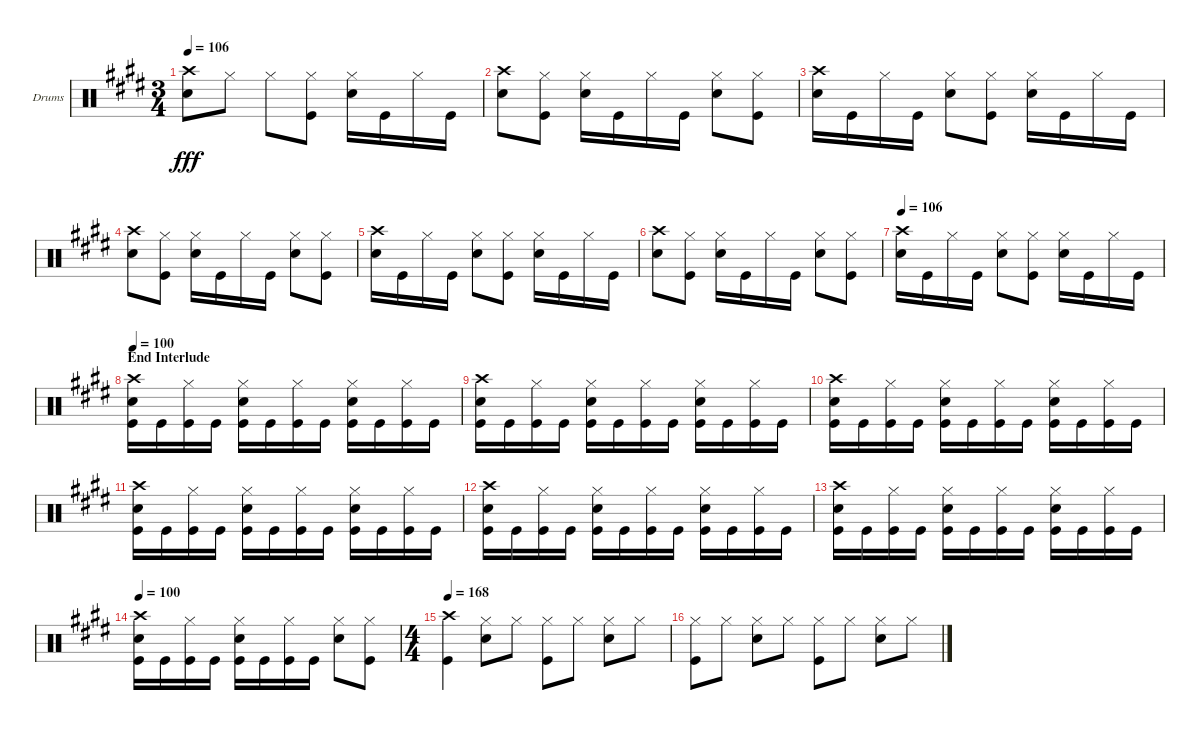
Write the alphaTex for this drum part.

\bracketExtendMode groupsimilarinstruments
\firstSystemTrackNameOrientation horizontal
\otherSystemsTrackNameOrientation horizontal
\track ("Drumkit" "Drums") {instrument percussion}
\staff {score}
\articulation defaults
\ts (3 4)
\tempo 106
\clef neutral
\scale
1.06557
\ks e
("Snare (hit) 2" "Crash high (hit)").8{dy fff} "Hi-Hat (closed)".8 "Hi-Hat (closed)".8 ("Kick (hit)" "Hi-Hat (closed)").8 ("Snare (hit) 2" "Hi-Hat (closed)").16 "Kick (hit)".16 "Hi-Hat (closed)".16 "Kick (hit)".16 |
\scale
0.934426 ("Snare (hit) 2" "Crash high (hit)").8 ("Hi-Hat (closed)" "Kick (hit)").8 ("Snare (hit) 2" "Hi-Hat (closed)").16 "Kick (hit)".16 "Hi-Hat (closed)".16 "Kick (hit)".16 ("Snare (hit) 2" "Hi-Hat (closed)").8 ("Hi-Hat (closed)" "Kick (hit)").8 |
\scale
1.06557 ("Snare (hit) 2" "Crash high (hit)").16 "Kick (hit)".16 "Hi-Hat (closed)".16 "Kick (hit)".16 ("Snare (hit) 2" "Hi-Hat (closed)").8 ("Hi-Hat (closed)" "Kick (hit)").8 ("Snare (hit) 2" "Hi-Hat (closed)").16 "Kick (hit)".16 "Hi-Hat (closed)".16 "Kick (hit)".16 |
\scale
0.934426 ("Snare (hit) 2" "Crash high (hit)").8 ("Hi-Hat (closed)" "Kick (hit)").8 ("Snare (hit) 2" "Hi-Hat (closed)").16 "Kick (hit)".16 "Hi-Hat (closed)".16 "Kick (hit)".16 ("Snare (hit) 2" "Hi-Hat (closed)").8 ("Hi-Hat (closed)" "Kick (hit)").8 |
\scale
1.06557 ("Snare (hit) 2" "Crash high (hit)").16 "Kick (hit)".16 "Hi-Hat (closed)".16 "Kick (hit)".16 ("Snare (hit) 2" "Hi-Hat (closed)").8 ("Hi-Hat (closed)" "Kick (hit)").8 ("Snare (hit) 2" "Hi-Hat (closed)").16 "Kick (hit)".16 "Hi-Hat (closed)".16 "Kick (hit)".16 |
\scale
0.934426 ("Snare (hit) 2" "Crash high (hit)").8 ("Hi-Hat (closed)" "Kick (hit)").8 ("Snare (hit) 2" "Hi-Hat (closed)").16 "Kick (hit)".16 "Hi-Hat (closed)".16 "Kick (hit)".16 ("Snare (hit) 2" "Hi-Hat (closed)").8 ("Hi-Hat (closed)" "Kick (hit)").8 |
\tempo 106
\scale
1.06557 ("Snare (hit) 2" "Crash high (hit)").16 "Kick (hit)".16 "Hi-Hat (closed)".16 "Kick (hit)".16 ("Snare (hit) 2" "Hi-Hat (closed)").8 ("Hi-Hat (closed)" "Kick (hit)").8 ("Snare (hit) 2" "Hi-Hat (closed)").16 "Kick (hit)".16 "Hi-Hat (closed)".16 "Kick (hit)".16 |
\section ("" "End Interlude")
\tempo 100
\scale
0.934426 ("Kick (hit)" "Snare (hit) 2" "Crash high (hit)").16 "Kick (hit)".16 ("Kick (hit)" "Hi-Hat (closed)").16 "Kick (hit)".16 ("Kick (hit)" "Snare (hit) 2" "Hi-Hat (closed)").16 "Kick (hit)".16 ("Kick (hit)" "Hi-Hat (closed)").16 "Kick (hit)".16 ("Kick (hit)" "Snare (hit) 2" "Hi-Hat (closed)").16 "Kick (hit)".16 ("Kick (hit)" "Hi-Hat (closed)").16 "Kick (hit)".16 |
\scale
1.06557 ("Kick (hit)" "Snare (hit) 2" "Crash high (hit)").16 "Kick (hit)".16 ("Kick (hit)" "Hi-Hat (closed)").16 "Kick (hit)".16 ("Kick (hit)" "Snare (hit) 2" "Hi-Hat (closed)").16 "Kick (hit)".16 ("Kick (hit)" "Hi-Hat (closed)").16 "Kick (hit)".16 ("Kick (hit)" "Snare (hit) 2" "Hi-Hat (closed)").16 "Kick (hit)".16 ("Kick (hit)" "Hi-Hat (closed)").16 "Kick (hit)".16 |
\scale
0.934426 ("Kick (hit)" "Snare (hit) 2" "Crash high (hit)").16 "Kick (hit)".16 ("Kick (hit)" "Hi-Hat (closed)").16 "Kick (hit)".16 ("Kick (hit)" "Snare (hit) 2" "Hi-Hat (closed)").16 "Kick (hit)".16 ("Kick (hit)" "Hi-Hat (closed)").16 "Kick (hit)".16 ("Kick (hit)" "Snare (hit) 2" "Hi-Hat (closed)").16 "Kick (hit)".16 ("Kick (hit)" "Hi-Hat (closed)").16 "Kick (hit)".16 |
\scale
1.06557 ("Kick (hit)" "Snare (hit) 2" "Crash high (hit)").16 "Kick (hit)".16 ("Kick (hit)" "Hi-Hat (closed)").16 "Kick (hit)".16 ("Kick (hit)" "Snare (hit) 2" "Hi-Hat (closed)").16 "Kick (hit)".16 ("Kick (hit)" "Hi-Hat (closed)").16 "Kick (hit)".16 ("Kick (hit)" "Snare (hit) 2" "Hi-Hat (closed)").16 "Kick (hit)".16 ("Kick (hit)" "Hi-Hat (closed)").16 "Kick (hit)".16 |
\scale
0.934426 ("Kick (hit)" "Snare (hit) 2" "Crash high (hit)").16 "Kick (hit)".16 ("Kick (hit)" "Hi-Hat (closed)").16 "Kick (hit)".16 ("Kick (hit)" "Snare (hit) 2" "Hi-Hat (closed)").16 "Kick (hit)".16 ("Kick (hit)" "Hi-Hat (closed)").16 "Kick (hit)".16 ("Kick (hit)" "Snare (hit) 2" "Hi-Hat (closed)").16 "Kick (hit)".16 ("Kick (hit)" "Hi-Hat (closed)").16 "Kick (hit)".16 |
\scale
1.06557 ("Kick (hit)" "Snare (hit) 2" "Crash high (hit)").16 "Kick (hit)".16 ("Kick (hit)" "Hi-Hat (closed)").16 "Kick (hit)".16 ("Kick (hit)" "Snare (hit) 2" "Hi-Hat (closed)").16 "Kick (hit)".16 ("Kick (hit)" "Hi-Hat (closed)").16 "Kick (hit)".16 ("Kick (hit)" "Snare (hit) 2" "Hi-Hat (closed)").16 "Kick (hit)".16 ("Kick (hit)" "Hi-Hat (closed)").16 "Kick (hit)".16 |
\tempo 100
\scale
0.934426 ("Kick (hit)" "Snare (hit) 2" "Crash high (hit)").16 "Kick (hit)".16 ("Kick (hit)" "Hi-Hat (closed)").16 "Kick (hit)".16 ("Kick (hit)" "Snare (hit) 2" "Hi-Hat (closed)").16 "Kick (hit)".16 ("Kick (hit)" "Hi-Hat (closed)").16 "Kick (hit)".16 ("Snare (hit) 2" "Hi-Hat (closed)").8 ("Kick (hit)" "Hi-Hat (closed)").8 |
\ts (4 4)
\tempo 168
\scale
1.09584 ("Crash high (hit)" "Kick (hit)").4 ("Hi-Hat (closed)" "Snare (hit) 2").8 "Hi-Hat (closed)".8 ("Kick (hit)" "Hi-Hat (closed)").8 "Hi-Hat (closed)".8 ("Snare (hit) 2" "Hi-Hat (closed)").8 "Hi-Hat (closed)".8 |
\scale
0.904161 ("Kick (hit)" "Hi-Hat (closed)").8 "Hi-Hat (closed)".8 ("Snare (hit) 2" "Hi-Hat (closed)").8 "Hi-Hat (closed)".8 ("Kick (hit)" "Hi-Hat (closed)").8 "Hi-Hat (closed)".8 ("Snare (hit) 2" "Hi-Hat (closed)").8 "Hi-Hat (closed)".8
